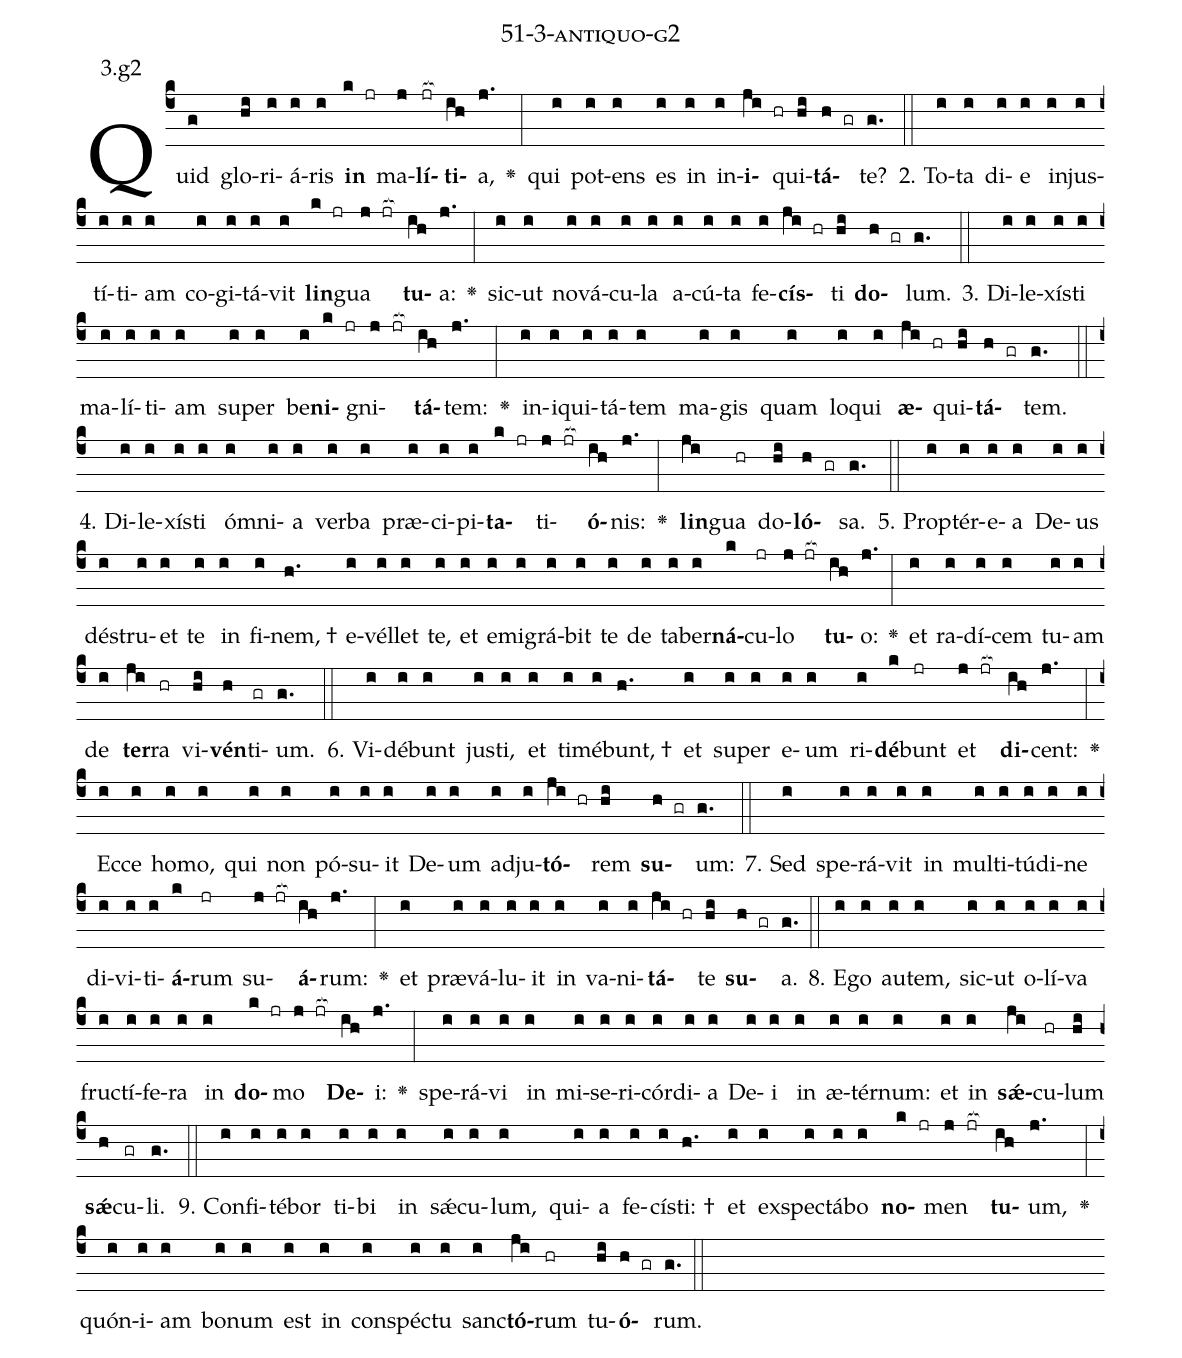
name: 51-3-antiquo-g2;
annotation: 3.g2;
%%
(c4)Quid(g) glo(hi)ri(i)á(i)ris(i) <b>in</b>(k jr) ma(j)<b>lí</b>(jr[ocb:1{])<b>ti</b>(ih[ocb:0}])a,(j.) <v>\greheightstar</v>(:) qui(i) pot(i)ens(i) es(i) in(i) in(i)<b>i</b>(ji hr)qui(hi)<b>tá</b>(h gr)te?(g.) (::)
2. To(i)ta(i) di(i)e(i) in(i)jus(i)tí(i)ti(i)am(i) co(i)gi(i)tá(i)vit(i) <b>lin</b>(k jr)gua(j jr[ocb:1{]) <b>tu</b>(ih[ocb:0}])a:(j.) <v>\greheightstar</v>(:) sic(i)ut(i) no(i)vá(i)cu(i)la(i) a(i)cú(i)ta(i) fe(i)<b>cís</b>(ji hr)ti(hi) <b>do</b>(h gr)lum.(g.) (::)
3. Di(i)le(i)xís(i)ti(i) ma(i)lí(i)ti(i)am(i) su(i)per(i) be(i)<b>ni</b>(k jr)gni(j jr[ocb:1{])<b>tá</b>(ih[ocb:0}])tem:(j.) <v>\greheightstar</v>(:) in(i)i(i)qui(i)tá(i)tem(i) ma(i)gis(i) quam(i) lo(i)qui(i) <b>æ</b>(ji hr)qui(hi)<b>tá</b>(h gr)tem.(g.) (::)
4. Di(i)le(i)xís(i)ti(i) óm(i)ni(i)a(i) ver(i)ba(i) præ(i)ci(i)pi(i)<b>ta</b>(k jr)ti(j jr[ocb:1{])<b>ó</b>(ih[ocb:0}])nis:(j.) <v>\greheightstar</v>(:) <b>lin</b>(ji)gua(hr) do(hi)<b>ló</b>(h gr)sa.(g.) (::)
5. Prop(i)tér(i)e(i)a(i) De(i)us(i) dé(i)stru(i)et(i) te(i) in(i) fi(i)nem, †(h.) e(i)vél(i)let(i) te,(i) et(i) e(i)mi(i)grá(i)bit(i) te(i) de(i) ta(i)ber(i)<b>ná</b>(k)cu(jr)lo(j jr[ocb:1{]) <b>tu</b>(ih[ocb:0}])o:(j.) <v>\greheightstar</v>(:) et(i) ra(i)dí(i)cem(i) tu(i)am(i) de(i) <b>ter</b>(ji)ra(hr) vi(hi)<b>vén</b>(h)ti(gr)um.(g.) (::)
6. Vi(i)dé(i)bunt(i) jus(i)ti,(i) et(i) ti(i)mé(i)bunt, †(h.) et(i) su(i)per(i) e(i)um(i) ri(i)<b>dé</b>(k)bunt(jr) et(j jr[ocb:1{]) <b>di</b>(ih[ocb:0}])cent:(j.) <v>\greheightstar</v>(:) Ec(i)ce(i) ho(i)mo,(i) qui(i) non(i) pó(i)su(i)it(i) De(i)um(i) ad(i)ju(i)<b>tó</b>(ji hr)rem(hi) <b>su</b>(h gr)um:(g.) (::)
7. Sed(i) spe(i)rá(i)vit(i) in(i) mul(i)ti(i)tú(i)di(i)ne(i) di(i)vi(i)ti(i)<b>á</b>(k)rum(jr) su(j jr[ocb:1{])<b>á</b>(ih[ocb:0}])rum:(j.) <v>\greheightstar</v>(:) et(i) præ(i)vá(i)lu(i)it(i) in(i) va(i)ni(i)<b>tá</b>(ji hr)te(hi) <b>su</b>(h gr)a.(g.) (::)
8. E(i)go(i) au(i)tem,(i) sic(i)ut(i) o(i)lí(i)va(i) fruc(i)tí(i)fe(i)ra(i) in(i) <b>do</b>(k jr)mo(j jr[ocb:1{]) <b>De</b>(ih[ocb:0}])i:(j.) <v>\greheightstar</v>(:) spe(i)rá(i)vi(i) in(i) mi(i)se(i)ri(i)cór(i)di(i)a(i) De(i)i(i) in(i) æ(i)tér(i)num:(i) et(i) in(i) <b>sǽ</b>(ji)cu(hr)lum(hi) <b>sǽ</b>(h)cu(gr)li.(g.) (::)
9. Con(i)fi(i)té(i)bor(i) ti(i)bi(i) in(i) sǽ(i)cu(i)lum,(i) qui(i)a(i) fe(i)cís(i)ti: †(h.) et(i) ex(i)spec(i)tá(i)bo(i) <b>no</b>(k jr)men(j jr[ocb:1{]) <b>tu</b>(ih[ocb:0}])um,(j.) <v>\greheightstar</v>(:) quón(i)i(i)am(i) bo(i)num(i) est(i) in(i) con(i)spéc(i)tu(i) sanc(i)<b>tó</b>(ji)rum(hr) tu(hi)<b>ó</b>(h gr)rum.(g.) (::)
